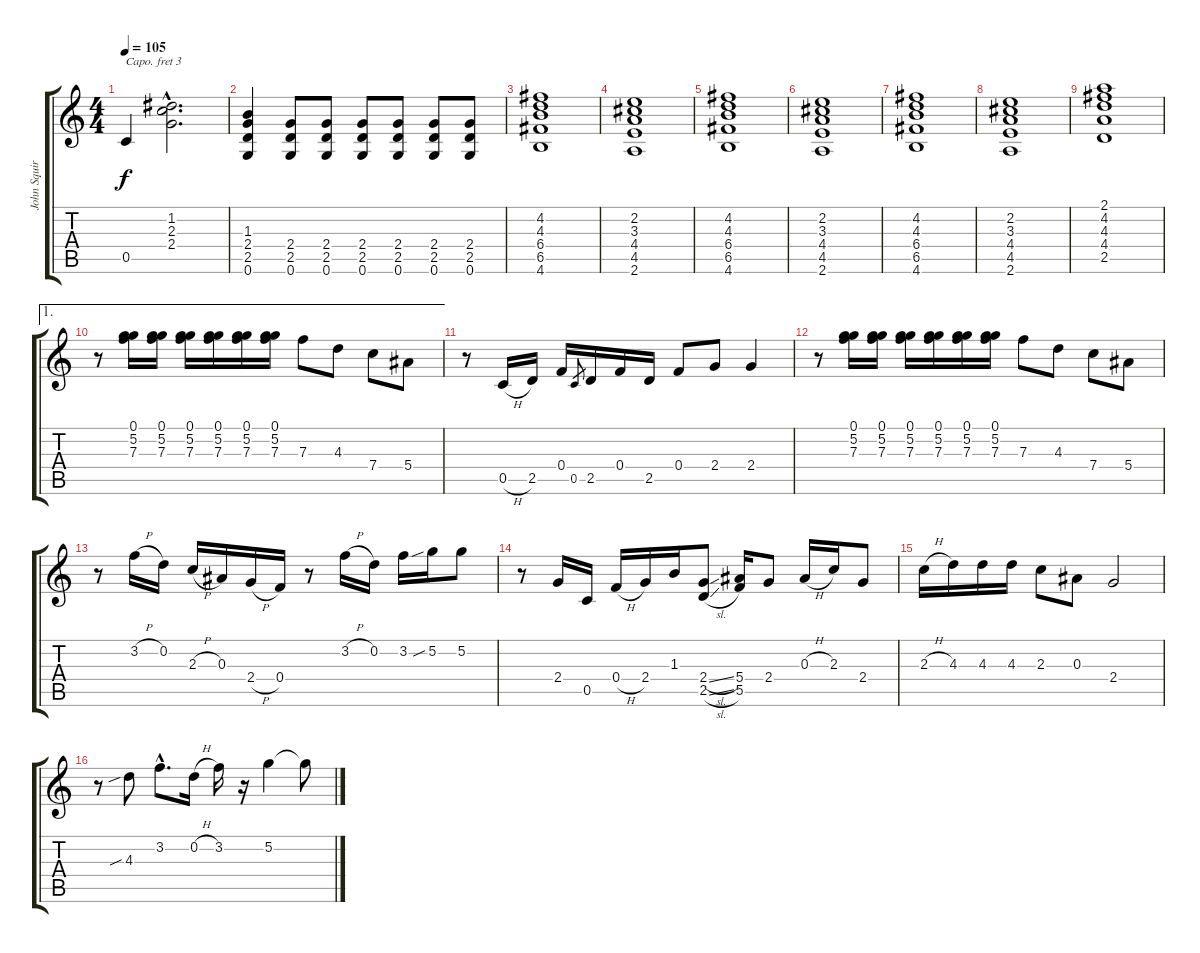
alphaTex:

\track ("John Squire -guitar" "John Squir") {instrument overdrivenguitar}
\staff {score tabs}
\capo 3
\tuning (E4 B3 G3 D3 A2 E2) {hide}
\ts (4 4)
\tempo 105
\clef g2
\ks c
0.5.4{dy f} (1.2{hac} 2.3{hac} 2.4{hac}).2{d} |
(1.3 2.4 2.5 0.6).4 (2.4 2.5 0.6).8 (2.4 2.5 0.6).8 (2.4 2.5 0.6).8 (2.4 2.5 0.6).8 (2.4 2.5 0.6).8 (2.4 2.5 0.6).8 |
(4.2 4.3 6.4 6.5 4.6).1 |
(2.2 3.3 4.4 4.5 2.6).1 |
(4.2 4.3 6.4 6.5 4.6).1 |
(2.2 3.3 4.4 4.5 2.6).1 |
(4.2 4.3 6.4 6.5 4.6).1 |
(2.2 3.3 4.4 4.5 2.6).1 |
(2.1 4.2 4.3 4.4 2.5).1 |
\ae 1
r.8{volume 16 balance 8 instrument distortionguitar} (0.1 5.2 7.3).16 (0.1 5.2 7.3).16 (0.1 5.2 7.3).16 (0.1 5.2 7.3).16 (0.1 5.2 7.3).16 (0.1 5.2 7.3).16 7.3.8 4.3.8 7.4.8 5.4.8 |
r.8 0.5{h}.16 2.5.16 0.4.16 0.5.8{gr} 2.5.16 0.4.16 2.5.16 0.4.8 2.4.8 2.4.4 |
r.8 (0.1 5.2 7.3).16 (0.1 5.2 7.3).16 (0.1 5.2 7.3).16 (0.1 5.2 7.3).16 (0.1 5.2 7.3).16 (0.1 5.2 7.3).16 7.3.8 4.3.8 7.4.8 5.4.8 |
r.8 3.2{h}.16 0.2.16 2.3{h}.16 0.3.16 2.4{h}.16 0.4.16 r.8 3.2{h}.16 0.2.16 3.2.16 5.2{sib}.16 5.2.8 |
r.8 2.4.16 0.5.16 0.4{h}.16 2.4.16 1.3.16 (2.4{sl} 2.5{sl}).8 (5.4 5.5).16 2.4.8 0.3{h}.16 2.3.16 2.4.8 |
2.3{h}.16 4.3.16 4.3.16 4.3.16 2.3.8 0.3.8 2.4.2 |
r.8 4.3{sib}.8 3.2{hac}.8{d} 0.2{h}.16 3.2.16 r.16 5.2.4 5.2{t}.8
